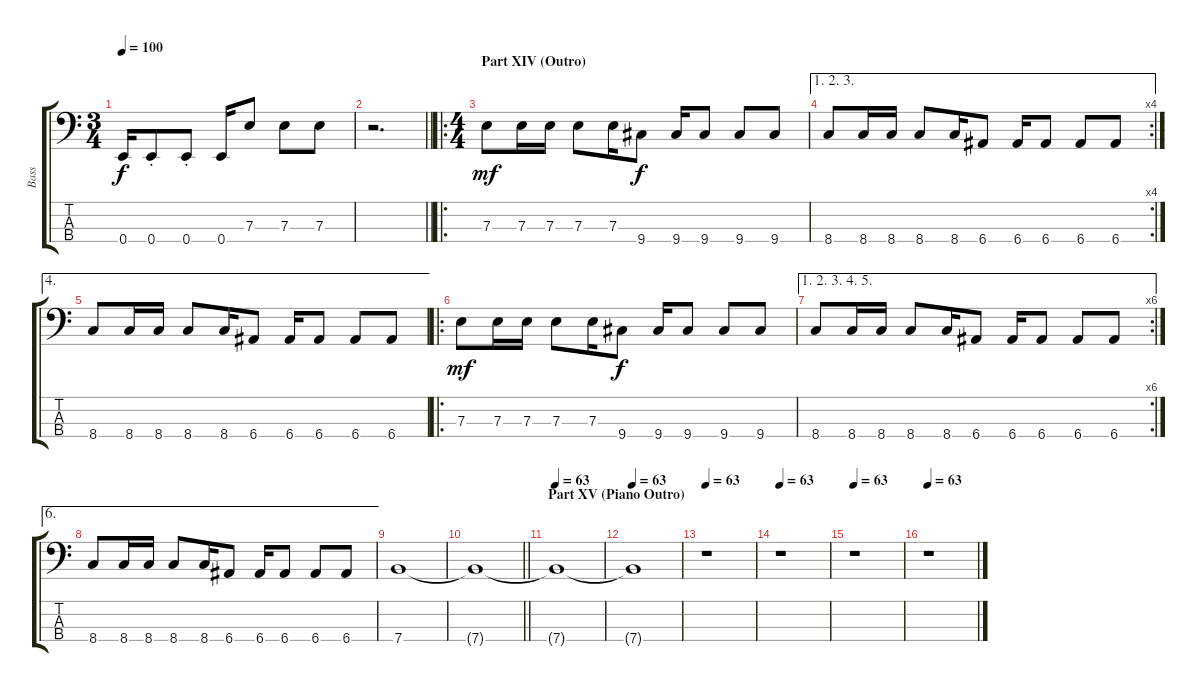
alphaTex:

\track ("Bass" "Bass") {instrument electricbassfinger}
\staff {score tabs}
\tuning (G2 D2 A1 E1) {hide}
\ts (3 4)
\tempo 100
\clef f4
\ks c
0.4.16{dy f} 0.4{st}.8 0.4{st}.8 0.4.16 7.3.8 7.3.8 7.3.8 |
\barLineRight lightlight
r.2{d} |
\ro
\ts (4 4)
\section ("" "Part XIV (Outro)")
7.3.8{dy mf} 7.3.16 7.3.16 7.3.8 7.3.16 9.4.8{dy f} 9.4.16 9.4.8 9.4.8 9.4.8 |
\ae (1 2 3)
\rc 4
8.4.8 8.4.16 8.4.16 8.4.8 8.4.16 6.4.8 6.4.16 6.4.8 6.4.8 6.4.8 |
\ae 4
8.4.8 8.4.16 8.4.16 8.4.8 8.4.16 6.4.8 6.4.16 6.4.8 6.4.8 6.4.8 |
\ro
7.3.8{dy mf} 7.3.16 7.3.16 7.3.8 7.3.16 9.4.8{dy f} 9.4.16 9.4.8 9.4.8 9.4.8 |
\ae (1 2 3 4 5)
\rc 6
8.4.8 8.4.16 8.4.16 8.4.8 8.4.16 6.4.8 6.4.16 6.4.8 6.4.8 6.4.8 |
\ae 6
8.4.8 8.4.16 8.4.16 8.4.8 8.4.16 6.4.8 6.4.16 6.4.8 6.4.8 6.4.8 |
7.4.1 |
\barLineRight lightlight
7.4{t}.1{volume 0} |
\section ("" "Part XV (Piano Outro)")
\tempo 63
7.4{t}.1 |
\tempo 63
7.4{t}.1 |
\tempo 63
r.1 |
\tempo 63
r.1 |
\tempo 63
r.1 |
\tempo 63
r.1
